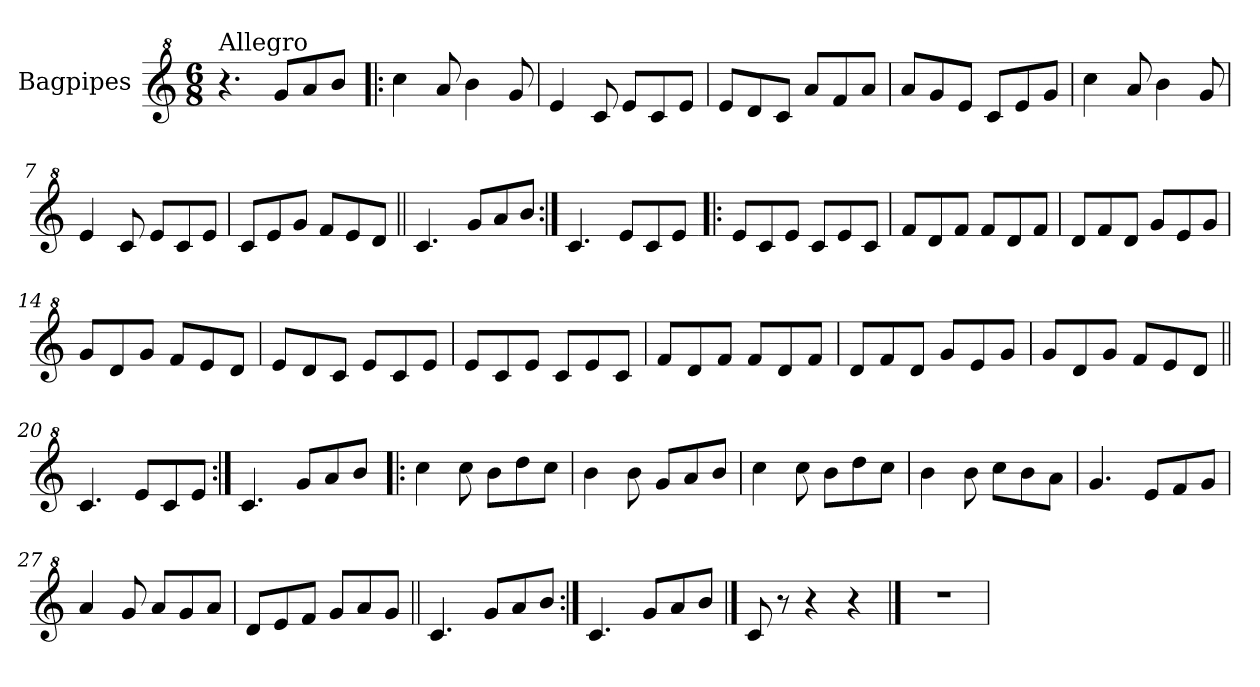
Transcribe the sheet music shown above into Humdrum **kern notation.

**kern
*part1
*staff1
*I"Bagpipes
*I'Bag
*clefG^2
*k[]
*C:
*M6/8
=1
!LO:TX:a:t=Allegro
4.r
8gg/L
8aa/
8bb/J
=2!|:
4ccc\
8aa/
4bb\
8gg/
=3
4ee/
8cc/
8ee/L
8cc/
8ee/J
=4
8ee/L
8dd/
8cc/J
8aa/L
8ff/
8aa/J
=5
8aa/L
8gg/
8ee/J
8cc/L
8ee/
8gg/J
=6
4ccc\
8aa/
4bb\
8gg/
=7
4ee/
8cc/
8ee/L
8cc/
8ee/J
=8
8cc/L
8ee/
8gg/J
8ff/L
8ee/
8dd/J
!!LO:LB:g=z
=9||
4.cc/
8gg/L
8aa/
8bb/J
=10:|!
4.cc/
8ee/L
8cc/
8ee/J
=11!|:
8ee/L
8cc/
8ee/J
8cc/L
8ee/
8cc/J
=12
8ff/L
8dd/
8ff/J
8ff/L
8dd/
8ff/J
=13
8dd/L
8ff/
8dd/J
8gg/L
8ee/
8gg/J
=14
8gg/L
8dd/
8gg/J
8ff/L
8ee/
8dd/J
=15
8ee/L
8dd/
8cc/J
8ee/L
8cc/
8ee/J
!!LO:LB:g=z
=16
8ee/L
8cc/
8ee/J
8cc/L
8ee/
8cc/J
=17
8ff/L
8dd/
8ff/J
8ff/L
8dd/
8ff/J
=18
8dd/L
8ff/
8dd/J
8gg/L
8ee/
8gg/J
=19
8gg/L
8dd/
8gg/J
8ff/L
8ee/
8dd/J
=20||
4.cc/
8ee/L
8cc/
8ee/J
=21:|!
4.cc/
8gg/L
8aa/
8bb/J
=22!|:
4ccc\
8ccc\
8bb\L
8ddd\
8ccc\J
=23
4bb\
8bb\
8gg/L
8aa/
8bb/J
!!LO:LB:g=z
=24
4ccc\
8ccc\
8bb\L
8ddd\
8ccc\J
=25
4bb\
8bb\
8ccc\L
8bb\
8aa\J
=26
4.gg/
8ee/L
8ff/
8gg/J
=27
4aa/
8gg/
8aa/L
8gg/
8aa/J
=28
8dd/L
8ee/
8ff/J
8gg/L
8aa/
8gg/J
=29||
4.cc/
8gg/L
8aa/
8bb/J
=30:|!
4.cc/
8gg/L
8aa/
8bb/J
==31
8cc/
8r
4r
4r
==32
2.r
=
*-
